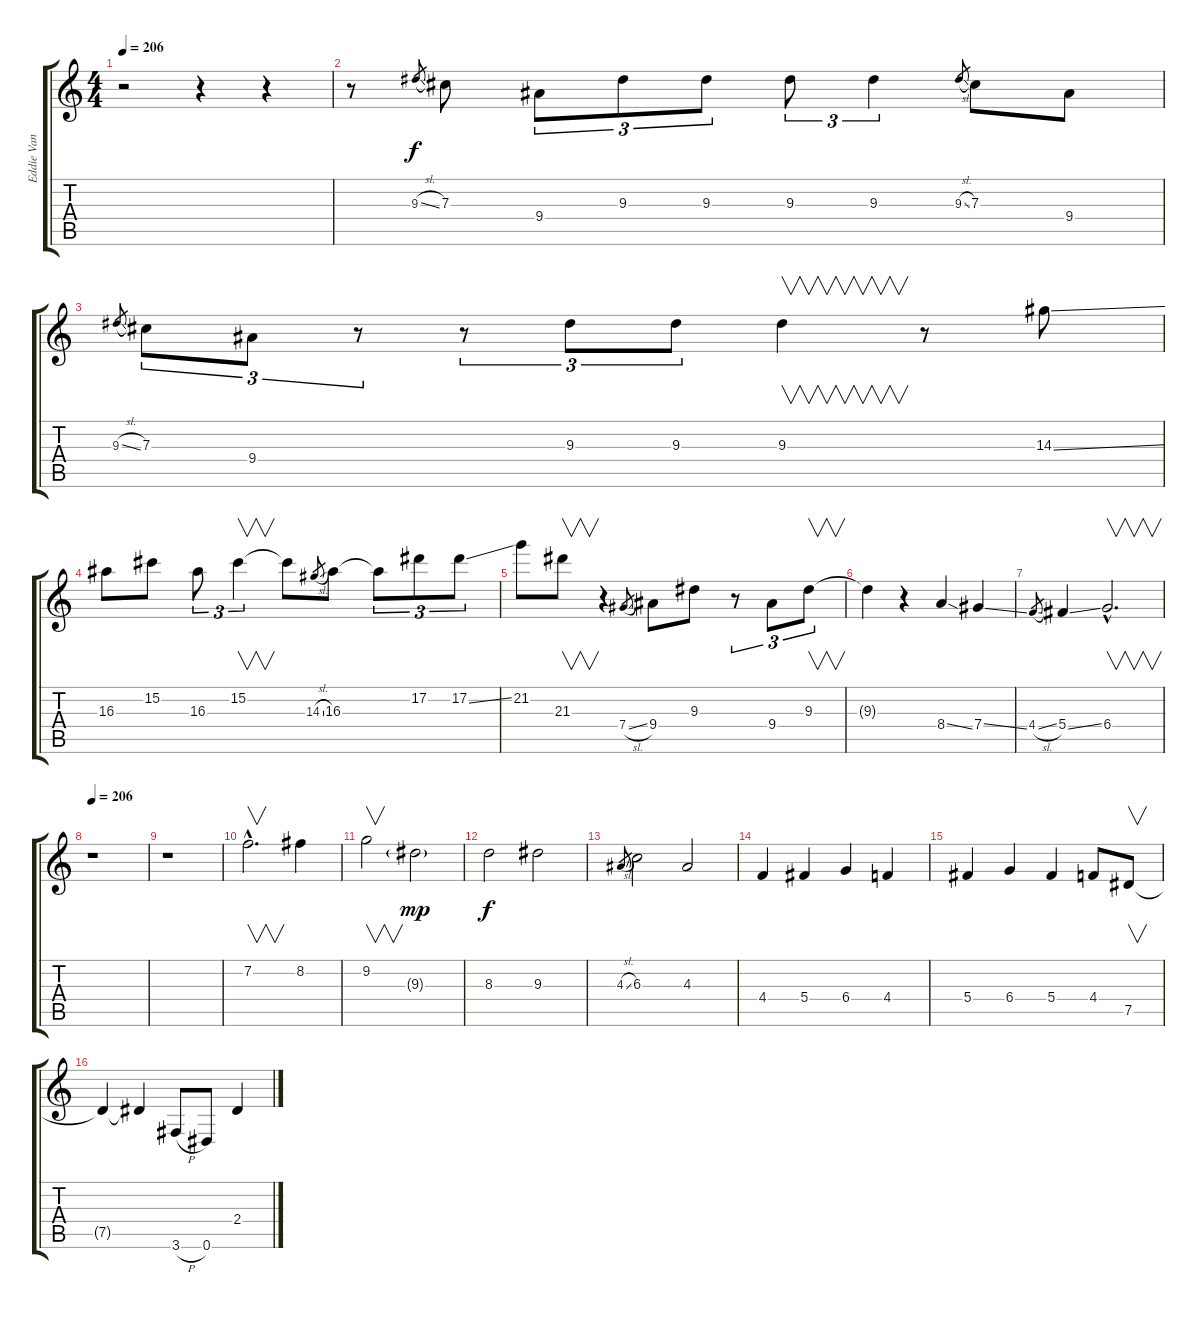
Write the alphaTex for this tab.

\track ("Eddie Van Halen slide" "Eddie Van ") {instrument electricguitarjazz}
\staff {score tabs}
\tuning (Eb4 Bb3 Gb3 Db3 Ab2 Eb2) {hide}
\ts (4 4)
\tempo 206
\tempo 109
\tempo 206
\clef g2
\ks c
r.2{dy f instrument electricguitarjazz} r.4 r.4 |
r.8 9.3{sl}.8{gr} 7.3.8 9.4.8{tu (3 2)} 9.3.8{tu (3 2)} 9.3.8{tu (3 2)} 9.3.8{tu (3 2)} 9.3.4{tu (3 2)} 9.3{sl}.8{gr} 7.3.8 9.4.8 |
9.3{sl}.8{gr} 7.3.8{tu (3 2)} 9.4.8{tu (3 2)} r.8{tu (3 2)} r.8{tu (3 2)} 9.3.8{tu (3 2)} 9.3.8{tu (3 2)} 9.3.4{v} r.8 14.3{ss}.8 |
16.3.8 15.2.8 16.3.8{tu (3 2)} 15.2.4{v tu (3 2)} 15.2{t}.8 14.3{sl}.8{gr} 16.3.8 16.3{t}.8{tu (3 2)} 17.2.8{tu (3 2)} 17.2{ss}.8{tu (3 2)} |
21.2.8 21.3.8{v} r.4 7.4{sl}.8{gr} 9.4.8 9.3.8 r.8{tu (3 2)} 9.4.8{tu (3 2)} 9.3.8{v tu (3 2)} |
9.3{t}.4 r.4 8.4{ss}.4 7.4{ss}.4 |
4.4{sl}.8{gr} 5.4{ss}.4 6.4{hac}.2{v d} |
\tempo 206
r.1 |
r.1 |
7.2{hac}.2{v d} 8.2.4 |
9.2.2{v} 9.3{g}.2{dy mp} |
8.3.2{dy f} 9.3.2 |
4.3{sl}.8{gr} 6.3.2 4.3.2 |
4.4.4 5.4.4 6.4.4 4.4.4 |
5.4.4 6.4.4 5.4.4 4.4.8 7.5.8{v} |
7.5{t}.4 7.5{t}.4 3.6{h}.8 0.6.8 2.4.4
